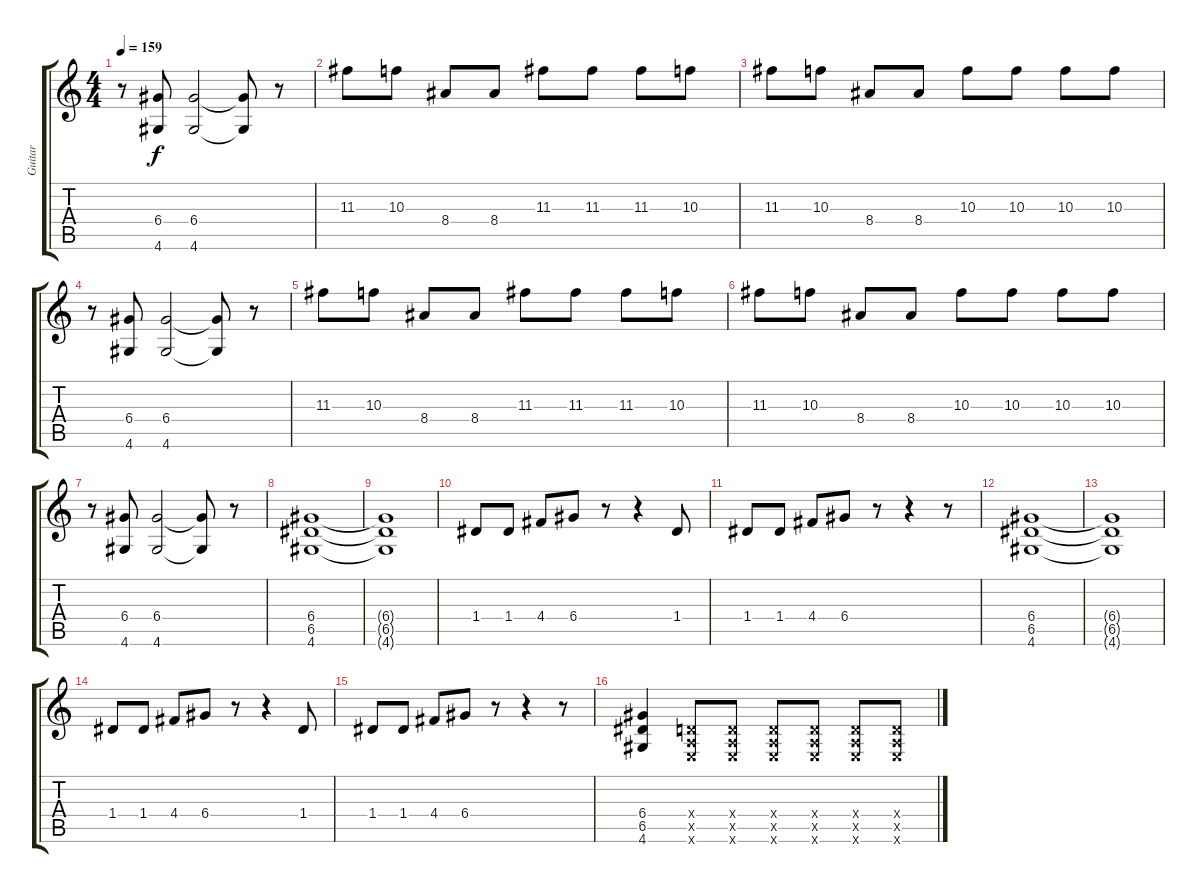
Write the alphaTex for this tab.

\track ("Guitar" "Guitar") {instrument distortionguitar}
\staff {score tabs}
\tuning (E4 B3 G3 D3 A2 E2) {hide}
\ts (4 4)
\tempo 159
\clef g2
\ks c
r.8{dy f} (6.4 4.6).8 (6.4 4.6).2 (6.4{t} 4.6{t}).8 r.8 |
11.3.8 10.3.8 8.4.8 8.4.8 11.3.8 11.3.8 11.3.8 10.3.8 |
11.3.8 10.3.8 8.4.8 8.4.8 10.3.8 10.3.8 10.3.8 10.3.8 |
r.8 (6.4 4.6).8 (6.4 4.6).2 (6.4{t} 4.6{t}).8 r.8 |
11.3.8 10.3.8 8.4.8 8.4.8 11.3.8 11.3.8 11.3.8 10.3.8 |
11.3.8 10.3.8 8.4.8 8.4.8 10.3.8 10.3.8 10.3.8 10.3.8 |
r.8 (6.4 4.6).8 (6.4 4.6).2 (6.4{t} 4.6{t}).8 r.8 |
(6.4 6.5 4.6).1 |
(6.4{t} 6.5{t} 4.6{t}).1 |
1.4.8{volume 7} 1.4.8 4.4.8 6.4.8 r.8 r.4 1.4.8 |
1.4.8 1.4.8 4.4.8 6.4.8 r.8 r.4 r.8 |
(6.4 6.5 4.6).1{volume 13} |
(6.4{t} 6.5{t} 4.6{t}).1 |
1.4.8{volume 7} 1.4.8 4.4.8 6.4.8 r.8 r.4 1.4.8 |
1.4.8 1.4.8 4.4.8 6.4.8 r.8 r.4 r.8 |
(6.4 6.5 4.6).4{volume 13} (0.4{x} 0.5{x} 0.6{x}).8 (0.4{x} 0.5{x} 0.6{x}).8 (0.4{x} 0.5{x} 0.6{x}).8 (0.4{x} 0.5{x} 0.6{x}).8 (0.4{x} 0.5{x} 0.6{x}).8 (0.4{x} 0.5{x} 0.6{x}).8
